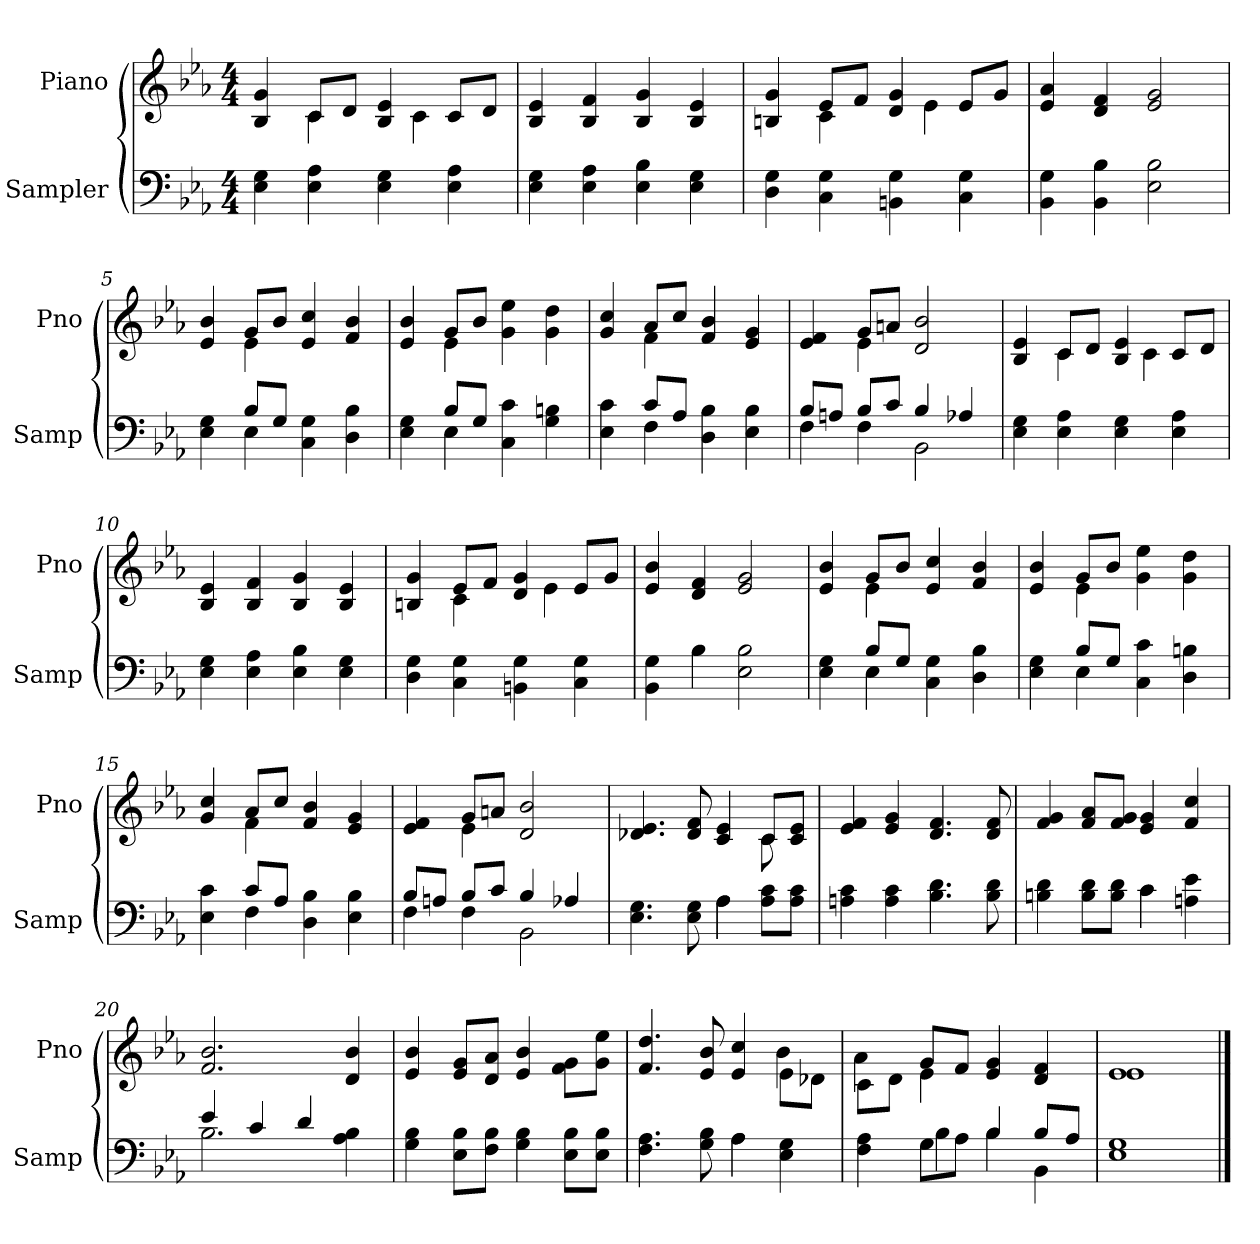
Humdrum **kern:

**kern	**kern
*part2	*part1
*staff2	*staff1
*I"Sampler	*I"Piano
*I'Samp	*I'Pno
*clefF4	*clefG2
*k[b-e-a-]	*k[b-e-a-]
*E-:	*E-:
*M4/4	*M4/4
=1	=1
*	*^
4E- 4G	4B- 4g	4ryy
4E- 4A-	8c/L	4c
.	8d/J	.
4E- 4G	4B- 4e-	8ryy
.	.	4c
4E- 4A-	8c/L	.
.	8d/J	8ryy
*	*v	*v
=2	=2
4E- 4G	4B- 4e-
4E- 4A-	4B- 4f
4E- 4B-	4B- 4g
4E- 4G	4B- 4e-
=3	=3
*	*^
4D 4G	4Bn 4g	4ryy
4C 4G	8e-/L	4c
.	8f/J	.
4BBn 4G	4d 4g	8ryy
.	.	4e-
4C 4G	8e-/L	.
.	8g/J	8ryy
*	*v	*v
=4	=4
4BB- 4G	4e- 4a-
4BB- 4B-	4d 4f
2E- 2B-	2e- 2g
=5	=5
*^	*^
4E- 4G	4ryy	4e- 4b-	4ryy
8B-/L	4E-	8g/L	4e-
8G/J	.	8b-/J	.
4C 4G	2ryy	4e- 4cc	2ryy
4D 4B-	.	4f 4b-	.
=6	=6	=6	=6
4E- 4G	4ryy	4e- 4b-	4ryy
8B-/L	4E-	8g/L	4e-
8G/J	.	8b-/J	.
4C 4c	2ryy	4g 4ee-	2ryy
4G 4Bn	.	4g 4dd	.
=7	=7	=7	=7
4E- 4c	4ryy	4g 4cc	4ryy
8c/L	4F	8a-/L	4f
8A-/J	.	8cc/J	.
4D 4B-	2ryy	4f 4b-	2ryy
4E- 4B-	.	4e- 4g	.
=8	=8	=8	=8
8B-/L	4F	4e- 4f	4ryy
8An/J	.	.	.
8B-/L	4F	8g/L	4e-
8c/J	.	8an/J	.
4B-/	2BB-	2d 2b-	2ryy
4A-X/	.	.	.
*v	*v	*	*
=9	=9	=9
4E- 4G	4B- 4e-	4ryy
4E- 4A-	8c/L	4c
.	8d/J	.
4E- 4G	4B- 4e-	8ryy
.	.	4c
4E- 4A-	8c/L	.
.	8d/J	8ryy
*	*v	*v
=10	=10
4E- 4G	4B- 4e-
4E- 4A-	4B- 4f
4E- 4B-	4B- 4g
4E- 4G	4B- 4e-
=11	=11
*	*^
4D 4G	4Bn 4g	4ryy
4C 4G	8e-/L	4c
.	8f/J	.
4BBn 4G	4d 4g	8ryy
.	.	4e-
4C 4G	8e-/L	.
.	8g/J	8ryy
*	*v	*v
=12	=12
4BB- 4G	4e- 4b-
4B-	4d 4f
2E- 2B-	2e- 2g
=13	=13
*^	*^
4E- 4G	4ryy	4e- 4b-	4ryy
8B-/L	4E-	8g/L	4e-
8G/J	.	8b-/J	.
4C 4G	2ryy	4e- 4cc	2ryy
4D 4B-	.	4f 4b-	.
=14	=14	=14	=14
4E- 4G	4ryy	4e- 4b-	4ryy
8B-/L	4E-	8g/L	4e-
8G/J	.	8b-/J	.
4C 4c	2ryy	4g 4ee-	2ryy
4D 4Bn	.	4g 4dd	.
=15	=15	=15	=15
4E- 4c	4ryy	4g 4cc	4ryy
8c/L	4F	8a-/L	4f
8A-/J	.	8cc/J	.
4D 4B-	2ryy	4f 4b-	2ryy
4E- 4B-	.	4e- 4g	.
=16	=16	=16	=16
8B-/L	4F	4e- 4f	4ryy
8An/J	.	.	.
8B-/L	4F	8g/L	4e-
8c/J	.	8an/J	.
4B-/	2BB-	2d 2b-	2ryy
4A-X/	.	.	.
=17	=17	=17	=17
4.E- 4.G	2ryy	4.d-X 4.e-	2.ryy
8E- 8G	.	8d- 8f	.
4A-\	4A-	4c 4e-	.
8A-\ 8c\L	4ryy	8c/L	8c
8A-\ 8c\J	.	8c/ 8e-/J	8ryy
*v	*v	*	*
*	*v	*v
=18	=18
4An 4c	4e- 4f
4A 4c	4e- 4g
4.B- 4.d	4.d 4.f
8B- 8d	8d 8f
=19	=19
*^	*
4Bn 4d	2ryy	4f 4g
8B\ 8d\L	.	8f/ 8a-/L
8B\ 8d\J	.	8f/ 8g/J
4c\	4c	4e- 4g
4An 4e-	4ryy	4f 4cc
=20	=20	=20
4e-/	2.B-	2.f 2.b-
4c/	.	.
4d/	.	.
4A- 4B-	4ryy	4d 4b-
*v	*v	*
=21	=21
4G 4B-	4e- 4b-
8E-\ 8B-\L	8e-/ 8g/L
8F\ 8B-\J	8d/ 8a-/J
4G 4B-	4e- 4b-
8E-\ 8B-\L	8f\ 8g\L
8E-\ 8B-\J	8g\ 8ee-\J
=22	=22
*^	*^
4.F 4.A-	2ryy	4.f 4.dd	2.ryy
8G 8B-	.	8e- 8b-	.
4A-\	4A-	4e- 4cc	.
4E- 4G	4ryy	8e-\L	4b-
.	.	8d-X\J	.
=23	=23	=23	=23
4F 4A-	4ryy	8c\L	4a-
.	.	8d\J	.
8G\L	4B-	8g/L	4e-
8A-\J	.	8f/J	.
4B-/	4B-	4e- 4g	2ryy
8B-/L	4BB-	4d 4f	.
8A-/J	.	.	.
*v	*v	*	*
=24	=24	=24
1E- 1G	1e-/	1e-
*	*v	*v
==	==
*-	*-
